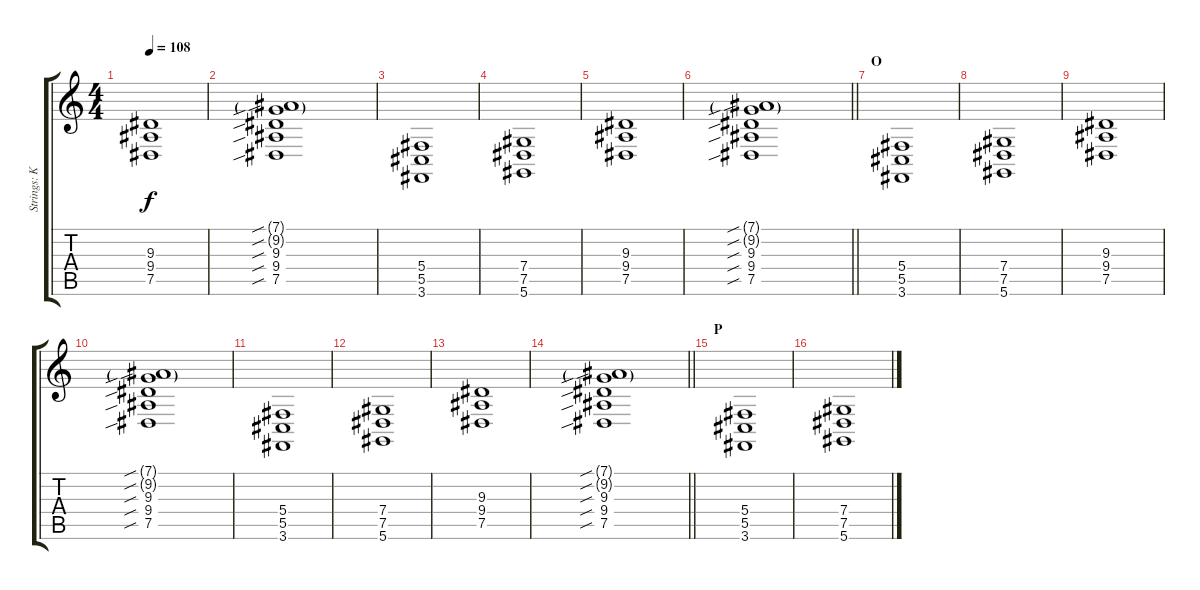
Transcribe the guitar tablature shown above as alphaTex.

\track ("Strings: Kai" "Strings: K") {instrument synthstrings1}
\staff {score tabs}
\tuning (Eb4 Bb3 Gb3 Db3 Ab2 Eb2) {hide}
\ts (4 4)
\tempo 108
\clef g2
\ks c
(9.3 9.4 7.5).1{dy f} |
(7.1{sib g} 9.2{sib g} 9.3{sib} 9.4{sib} 7.5{sib}).1 |
(5.4 5.5 3.6).1 |
(7.4 7.5 5.6).1 |
(9.3 9.4 7.5).1 |
\barLineRight lightlight
(7.1{sib g} 9.2{sib g} 9.3{sib} 9.4{sib} 7.5{sib}).1 |
\section ("" "O")
(5.4 5.5 3.6).1 |
(7.4 7.5 5.6).1 |
(9.3 9.4 7.5).1 |
(7.1{sib g} 9.2{sib g} 9.3{sib} 9.4{sib} 7.5{sib}).1 |
(5.4 5.5 3.6).1 |
(7.4 7.5 5.6).1 |
(9.3 9.4 7.5).1 |
\barLineRight lightlight
(7.1{sib g} 9.2{sib g} 9.3{sib} 9.4{sib} 7.5{sib}).1 |
\section ("" "P")
(5.4 5.5 3.6).1 |
(7.4 7.5 5.6).1
